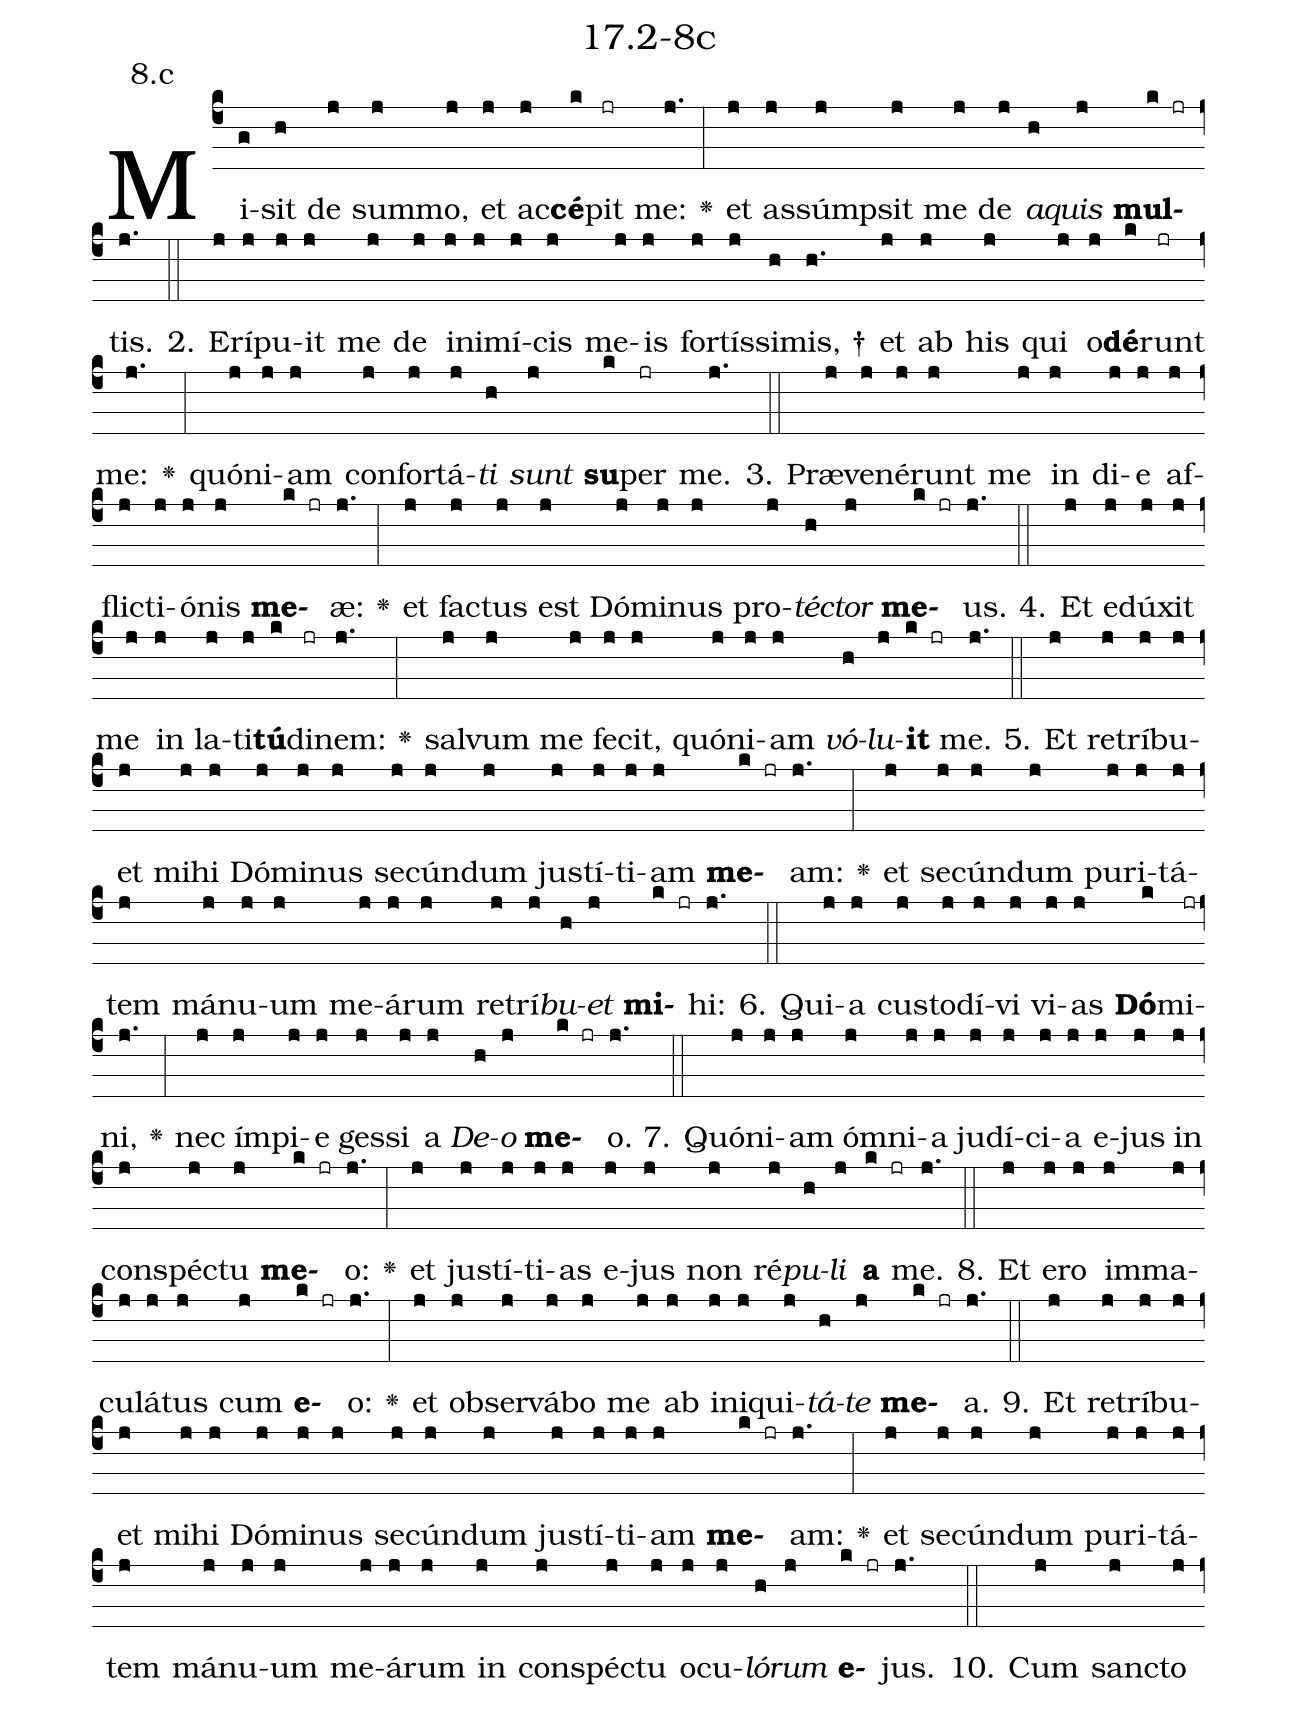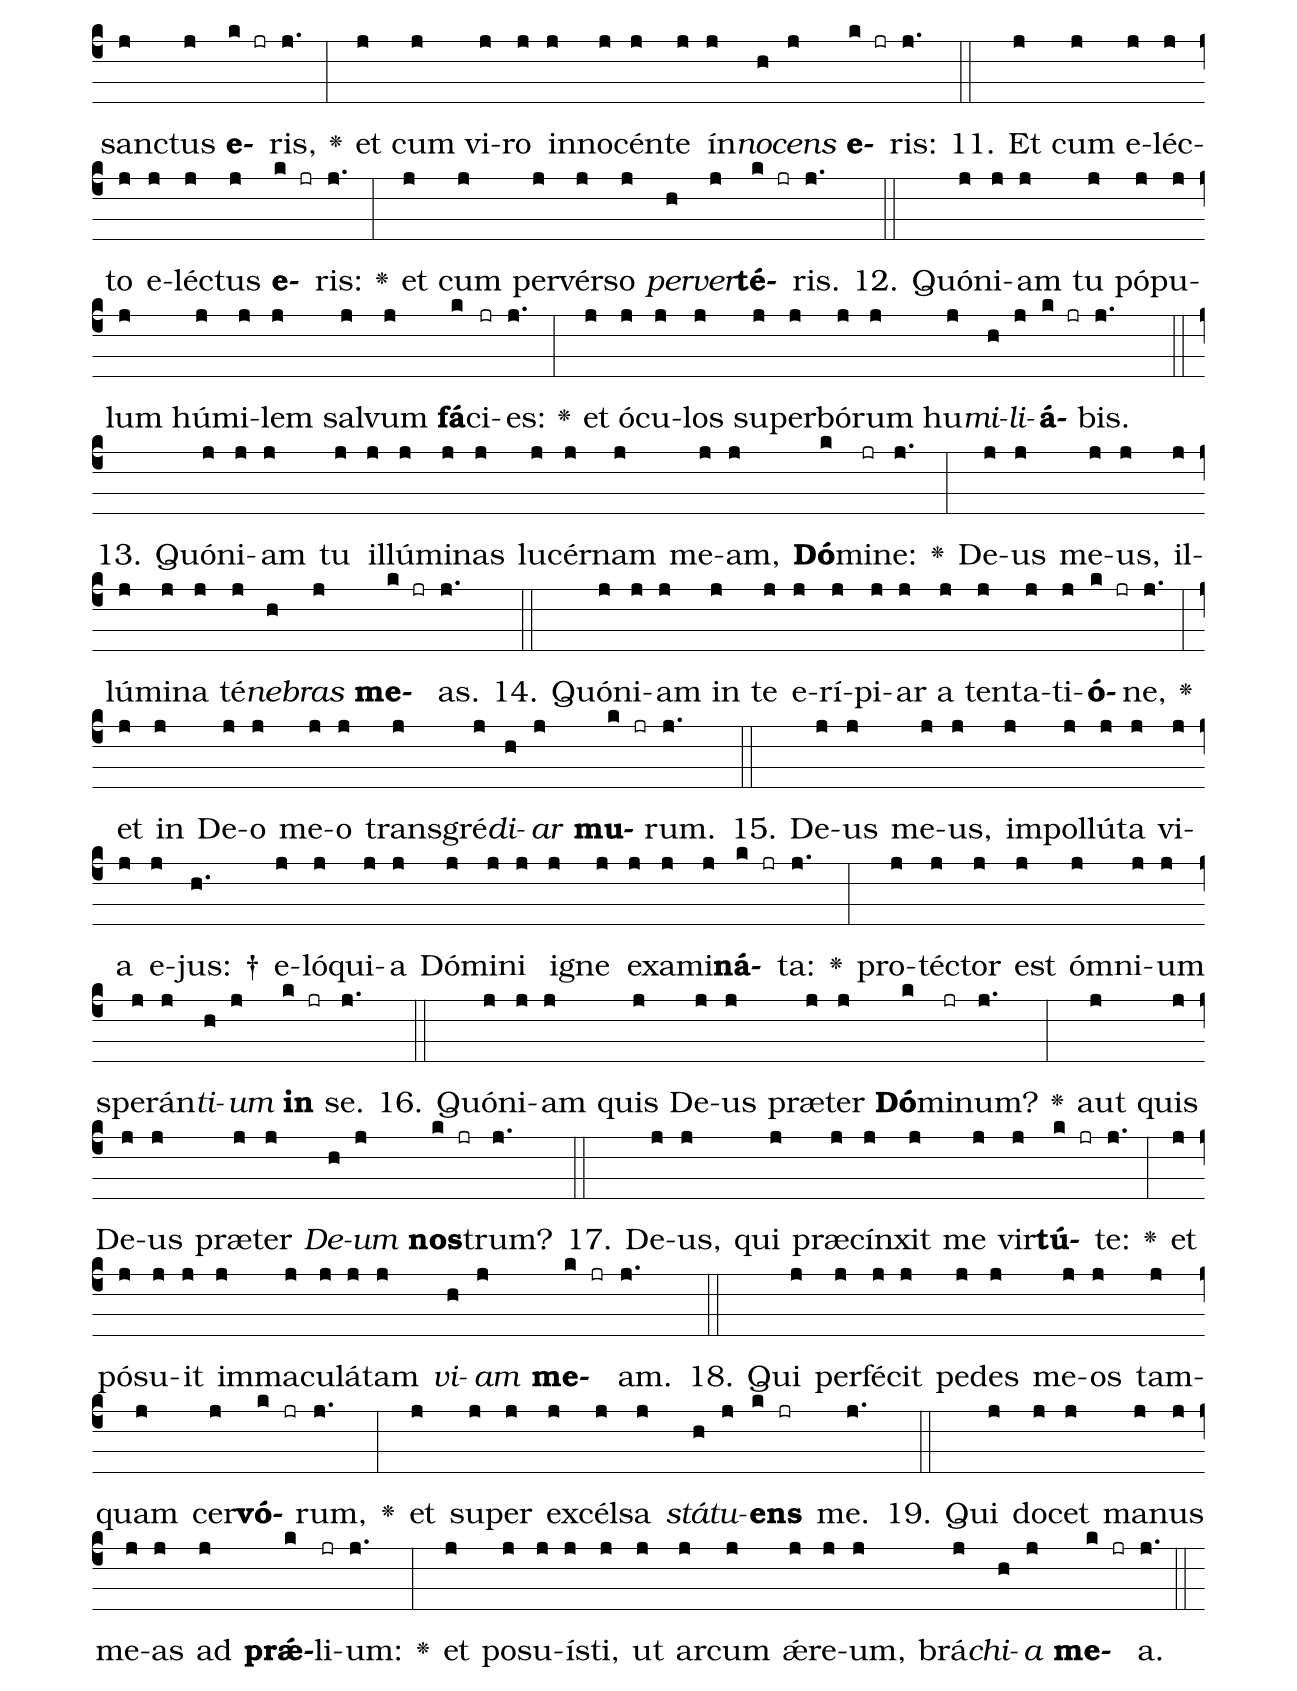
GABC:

name: 17.2-8c;
annotation: 8.c;
%%
(c4)Mi(g)sit(h) de(j) sum(j)mo,(j) et(j) ac(j)<b>cé</b>(k)pit(jr) me:(j.) <v>\greheightstar</v>(:) et(j) as(j)súmp(j)sit(j) me(j) de(j) <i>a</i>(h)<i>quis</i>(j) <b>mul</b>(k jr)tis.(j.) (::)
2. E(j)rí(j)pu(j)it(j) me(j) de(j) in(j)i(j)mí(j)cis(j) me(j)is(j) for(j)tís(j)si(h)mis, †(h.) et(j) ab(j) his(j) qui(j) o(j)<b>dé</b>(k)runt(jr) me:(j.) <v>\greheightstar</v>(:) quón(j)i(j)am(j) con(j)for(j)tá(j)<i>ti</i>(h) <i>sunt</i>(j) <b>su</b>(k)per(jr) me.(j.) (::)
3. Præ(j)ve(j)né(j)runt(j) me(j) in(j) di(j)e(j) af(j)flic(j)ti(j)ó(j)nis(j) <b>me</b>(k jr)æ:(j.) <v>\greheightstar</v>(:) et(j) fac(j)tus(j) est(j) Dó(j)mi(j)nus(j) pro(j)<i>téc</i>(h)<i>tor</i>(j) <b>me</b>(k jr)us.(j.) (::)
4. Et(j) e(j)dú(j)xit(j) me(j) in(j) la(j)ti(j)<b>tú</b>(k)di(jr)nem:(j.) <v>\greheightstar</v>(:) sal(j)vum(j) me(j) fe(j)cit,(j) quón(j)i(j)am(j) <i>vó</i>(h)<i>lu</i>(j)<b>it</b>(k jr) me.(j.) (::)
5. Et(j) re(j)trí(j)bu(j)et(j) mi(j)hi(j) Dó(j)mi(j)nus(j) se(j)cún(j)dum(j) jus(j)tí(j)ti(j)am(j) <b>me</b>(k jr)am:(j.) <v>\greheightstar</v>(:) et(j) se(j)cún(j)dum(j) pu(j)ri(j)tá(j)tem(j) má(j)nu(j)um(j) me(j)á(j)rum(j) re(j)trí(j)<i>bu</i>(h)<i>et</i>(j) <b>mi</b>(k jr)hi:(j.) (::)
6. Qui(j)a(j) cus(j)to(j)dí(j)vi(j) vi(j)as(j) <b>Dó</b>(k)mi(jr)ni,(j.) <v>\greheightstar</v>(:) nec(j) ím(j)pi(j)e(j) ges(j)si(j) a(j) <i>De</i>(h)<i>o</i>(j) <b>me</b>(k jr)o.(j.) (::)
7. Quón(j)i(j)am(j) óm(j)ni(j)a(j) ju(j)dí(j)ci(j)a(j) e(j)jus(j) in(j) con(j)spéc(j)tu(j) <b>me</b>(k jr)o:(j.) <v>\greheightstar</v>(:) et(j) jus(j)tí(j)ti(j)as(j) e(j)jus(j) non(j) ré(j)<i>pu</i>(h)<i>li</i>(j) <b>a</b>(k jr) me.(j.) (::)
8. Et(j) e(j)ro(j) im(j)ma(j)cu(j)lá(j)tus(j) cum(j) <b>e</b>(k jr)o:(j.) <v>\greheightstar</v>(:) et(j) ob(j)ser(j)vá(j)bo(j) me(j) ab(j) in(j)i(j)qui(j)<i>tá</i>(h)<i>te</i>(j) <b>me</b>(k jr)a.(j.) (::)
9. Et(j) re(j)trí(j)bu(j)et(j) mi(j)hi(j) Dó(j)mi(j)nus(j) se(j)cún(j)dum(j) jus(j)tí(j)ti(j)am(j) <b>me</b>(k jr)am:(j.) <v>\greheightstar</v>(:) et(j) se(j)cún(j)dum(j) pu(j)ri(j)tá(j)tem(j) má(j)nu(j)um(j) me(j)á(j)rum(j) in(j) con(j)spéc(j)tu(j) o(j)cu(j)<i>ló</i>(h)<i>rum</i>(j) <b>e</b>(k jr)jus.(j.) (::)
10. Cum(j) sanc(j)to(j) sanc(j)tus(j) <b>e</b>(k jr)ris,(j.) <v>\greheightstar</v>(:) et(j) cum(j) vi(j)ro(j) in(j)no(j)cén(j)te(j) ín(j)<i>no</i>(h)<i>cens</i>(j) <b>e</b>(k jr)ris:(j.) (::)
11. Et(j) cum(j) e(j)léc(j)to(j) e(j)léc(j)tus(j) <b>e</b>(k jr)ris:(j.) <v>\greheightstar</v>(:) et(j) cum(j) per(j)vér(j)so(j) <i>per</i>(h)<i>ver</i>(j)<b>té</b>(k jr)ris.(j.) (::)
12. Quón(j)i(j)am(j) tu(j) pó(j)pu(j)lum(j) hú(j)mi(j)lem(j) sal(j)vum(j) <b>fá</b>(k)ci(jr)es:(j.) <v>\greheightstar</v>(:) et(j) ó(j)cu(j)los(j) su(j)per(j)bó(j)rum(j) hu(j)<i>mi</i>(h)<i>li</i>(j)<b>á</b>(k jr)bis.(j.) (::)
13. Quón(j)i(j)am(j) tu(j) il(j)lú(j)mi(j)nas(j) lu(j)cér(j)nam(j) me(j)am,(j) <b>Dó</b>(k)mi(jr)ne:(j.) <v>\greheightstar</v>(:) De(j)us(j) me(j)us,(j) il(j)lú(j)mi(j)na(j) té(j)<i>ne</i>(h)<i>bras</i>(j) <b>me</b>(k jr)as.(j.) (::)
14. Quón(j)i(j)am(j) in(j) te(j) e(j)rí(j)pi(j)ar(j) a(j) ten(j)ta(j)ti(j)<b>ó</b>(k jr)ne,(j.) <v>\greheightstar</v>(:) et(j) in(j) De(j)o(j) me(j)o(j) trans(j)gré(j)<i>di</i>(h)<i>ar</i>(j) <b>mu</b>(k jr)rum.(j.) (::)
15. De(j)us(j) me(j)us,(j) im(j)pol(j)lú(j)ta(j) vi(j)a(j) e(j)jus: †(h.) e(j)ló(j)qui(j)a(j) Dó(j)mi(j)ni(j) i(j)gne(j) ex(j)a(j)mi(j)<b>ná</b>(k jr)ta:(j.) <v>\greheightstar</v>(:) pro(j)téc(j)tor(j) est(j) óm(j)ni(j)um(j) spe(j)rán(j)<i>ti</i>(h)<i>um</i>(j) <b>in</b>(k jr) se.(j.) (::)
16. Quón(j)i(j)am(j) quis(j) De(j)us(j) præ(j)ter(j) <b>Dó</b>(k)mi(jr)num?(j.) <v>\greheightstar</v>(:) aut(j) quis(j) De(j)us(j) præ(j)ter(j) <i>De</i>(h)<i>um</i>(j) <b>nos</b>(k jr)trum?(j.) (::)
17. De(j)us,(j) qui(j) præ(j)cín(j)xit(j) me(j) vir(j)<b>tú</b>(k jr)te:(j.) <v>\greheightstar</v>(:) et(j) pó(j)su(j)it(j) im(j)ma(j)cu(j)lá(j)tam(j) <i>vi</i>(h)<i>am</i>(j) <b>me</b>(k jr)am.(j.) (::)
18. Qui(j) per(j)fé(j)cit(j) pe(j)des(j) me(j)os(j) tam(j)quam(j) cer(j)<b>vó</b>(k jr)rum,(j.) <v>\greheightstar</v>(:) et(j) su(j)per(j) ex(j)cél(j)sa(j) <i>stá</i>(h)<i>tu</i>(j)<b>ens</b>(k jr) me.(j.) (::)
19. Qui(j) do(j)cet(j) ma(j)nus(j) me(j)as(j) ad(j) <b>prǽ</b>(k)li(jr)um:(j.) <v>\greheightstar</v>(:) et(j) po(j)su(j)ís(j)ti,(j) ut(j) ar(j)cum(j) ǽ(j)re(j)um,(j) brá(j)<i>chi</i>(h)<i>a</i>(j) <b>me</b>(k jr)a.(j.) (::)
